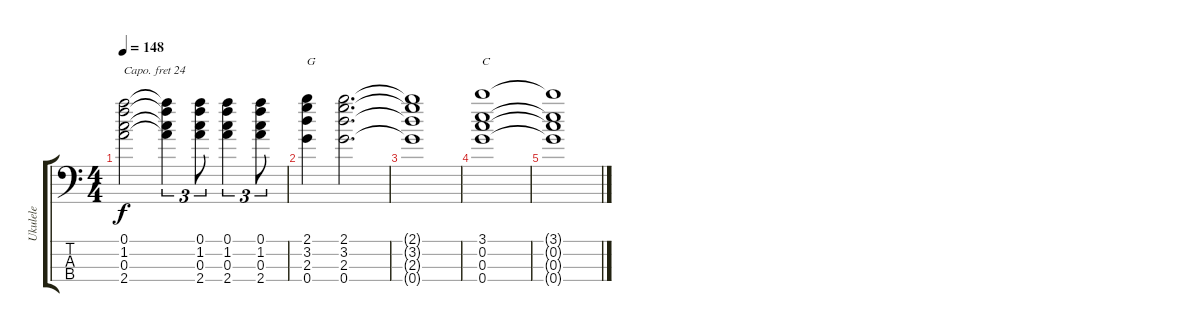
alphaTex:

\track ("Ukulele" "Ukulele") {instrument acousticguitarnylon}
\staff {score tabs}
\capo 24
\tuning (A2 E2 C2 G1) {hide}
\ts (4 4)
\tempo 148
\clef f4
\ks c
(0.1{t} 1.2{t} 0.3{t} 2.4{t}).2{dy f} (0.1{t} 1.2{t} 0.3{t} 2.4{t}).4{tu (3 2)} (0.1 1.2 0.3 2.4).8{tu (3 2)} (0.1 1.2 0.3 2.4).4{tu (3 2)} (0.1 1.2 0.3 2.4).8{tu (3 2)} |
(2.1 3.2 2.3 0.4).4{txt "G"} (2.1 3.2 2.3 0.4).2{d} |
(2.1{t} 3.2{t} 2.3{t} 0.4{t}).1 |
(3.1 0.2 0.3 0.4).1{txt "C"} |
(3.1{t} 0.2{t} 0.3{t} 0.4{t}).1
